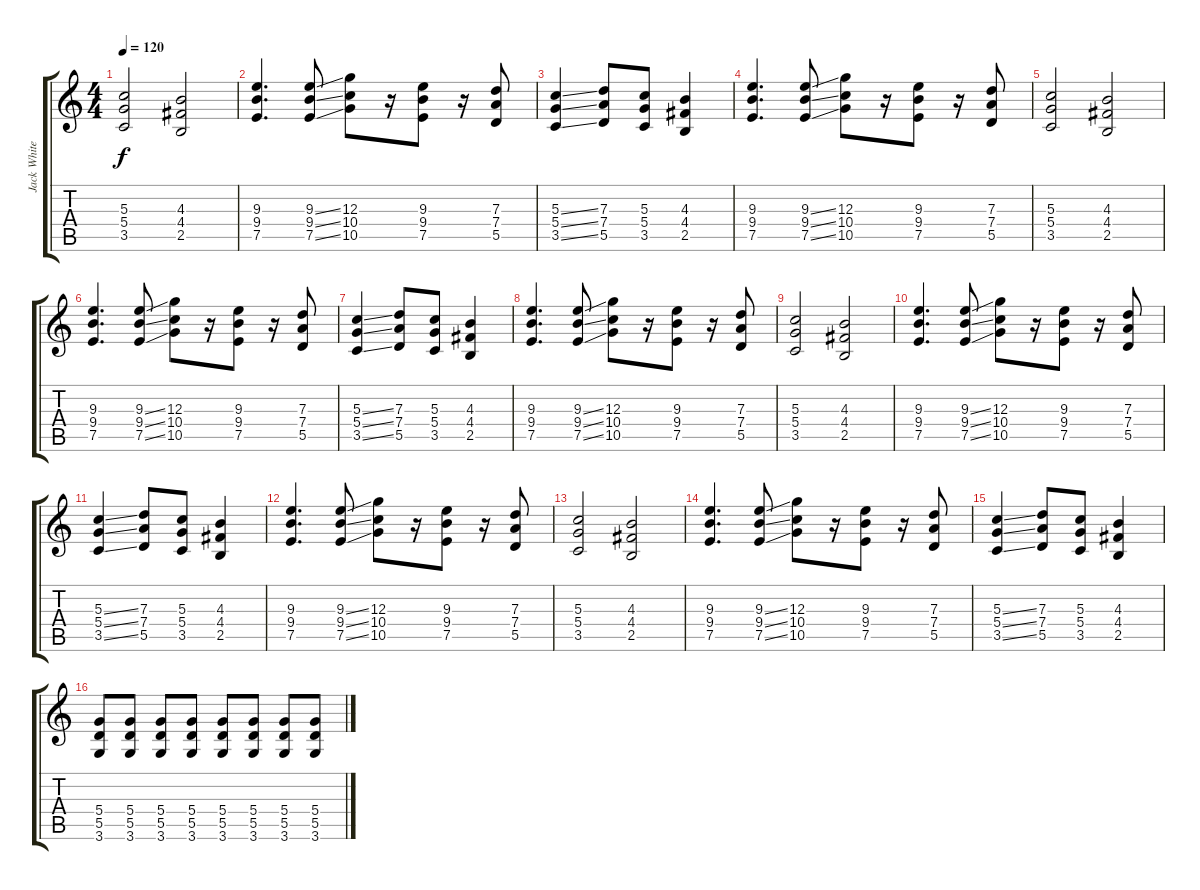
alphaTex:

\track ("Jack White" "Jack White") {instrument overdrivenguitar}
\staff {score tabs}
\tuning (E4 B3 G3 D3 A2 E2) {hide}
\ts (4 4)
\tempo 120
\clef g2
\ks c
(5.3 5.4 3.5).2{dy f} (4.3 4.4 2.5).2 |
(9.3 9.4 7.5).4{d} (9.3{ss} 9.4{ss} 7.5{ss}).8 (12.3 10.4 10.5).8 r.16 (9.3 9.4 7.5).8 r.16 (7.3 7.4 5.5).8 |
(5.3{ss} 5.4{ss} 3.5{ss}).4 (7.3 7.4 5.5).8 (5.3 5.4 3.5).8 (4.3 4.4 2.5).4 |
(9.3 9.4 7.5).4{d} (9.3{ss} 9.4{ss} 7.5{ss}).8 (12.3 10.4 10.5).8 r.16 (9.3 9.4 7.5).8 r.16 (7.3 7.4 5.5).8 |
(5.3 5.4 3.5).2 (4.3 4.4 2.5).2 |
(9.3 9.4 7.5).4{d} (9.3{ss} 9.4{ss} 7.5{ss}).8 (12.3 10.4 10.5).8 r.16 (9.3 9.4 7.5).8 r.16 (7.3 7.4 5.5).8 |
(5.3{ss} 5.4{ss} 3.5{ss}).4 (7.3 7.4 5.5).8 (5.3 5.4 3.5).8 (4.3 4.4 2.5).4 |
(9.3 9.4 7.5).4{d} (9.3{ss} 9.4{ss} 7.5{ss}).8 (12.3 10.4 10.5).8 r.16 (9.3 9.4 7.5).8 r.16 (7.3 7.4 5.5).8 |
(5.3 5.4 3.5).2 (4.3 4.4 2.5).2 |
(9.3 9.4 7.5).4{d} (9.3{ss} 9.4{ss} 7.5{ss}).8 (12.3 10.4 10.5).8 r.16 (9.3 9.4 7.5).8 r.16 (7.3 7.4 5.5).8 |
(5.3{ss} 5.4{ss} 3.5{ss}).4 (7.3 7.4 5.5).8 (5.3 5.4 3.5).8 (4.3 4.4 2.5).4 |
(9.3 9.4 7.5).4{d} (9.3{ss} 9.4{ss} 7.5{ss}).8 (12.3 10.4 10.5).8 r.16 (9.3 9.4 7.5).8 r.16 (7.3 7.4 5.5).8 |
(5.3 5.4 3.5).2 (4.3 4.4 2.5).2 |
(9.3 9.4 7.5).4{d} (9.3{ss} 9.4{ss} 7.5{ss}).8 (12.3 10.4 10.5).8 r.16 (9.3 9.4 7.5).8 r.16 (7.3 7.4 5.5).8 |
(5.3{ss} 5.4{ss} 3.5{ss}).4 (7.3 7.4 5.5).8 (5.3 5.4 3.5).8 (4.3 4.4 2.5).4 |
(5.4 5.5 3.6).8 (5.4 5.5 3.6).8 (5.4 5.5 3.6).8 (5.4 5.5 3.6).8 (5.4 5.5 3.6).8 (5.4 5.5 3.6).8 (5.4 5.5 3.6).8 (5.4 5.5 3.6).8
